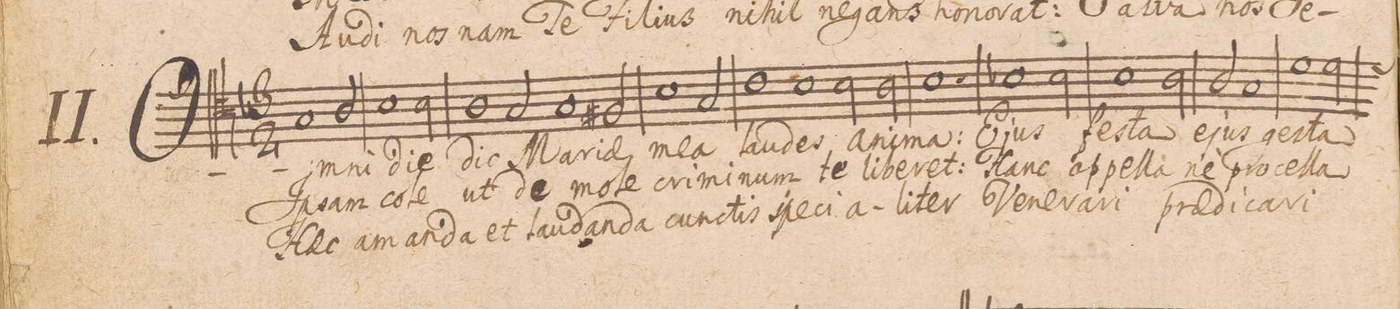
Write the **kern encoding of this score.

**kern	**text	**text	**text
*I"CANTVS.	*	*	*
*clefC4	*	*	*
*k[b-]	*	*	*
*M3/2	*	*	*
*	*null	*null	*null
1g	Om-	Ip-	Haec
2a/	-ni	-sam	a-
=2	=2	=2	=2
1b-	di-	co-	-man-
*2\right	*	*	*
2b-\	-e	-le	-da
=3	=3	=3	=3
1a	dic	ut	et
2g/	Ma-	de	lau-
=4-	=4-	=4-	=4-
1g	-ri-	mo-	-dan-
2f#X/	-ae	-le	-da
=5	=5	=5	=5
1b-	me-	cri-	cun-
2g/	-a	-mi-	-ctis
=6	=6	=6	=6
1cc	lau-	-num	spe-
2b-\	-des	te	-ci-
=7-	=7-	=7-	=7-
1b-	a-	li-	-a-
2a\	-ni-	-be-	-li-
=8	=8	=8	=8
1.b-	-ma:	-ret:	-ter
=9	=9	=9	=9
1b-X	E-	Hanc	Ve-
2b-\	-jus	ap-	-ne-
=10	=10	=10	=10
1b-	fes-	-pel-	-ra-
2a\	-ta	-la	-ri
=11	=11	=11	=11
2a/	e-	ne	prae-
1g	-jus	pro-	-di-
=12	=12	=12	=12
1dd	ges-	-cel-	-ca-
2dd\	-ta	-la	-ri
*custos:d	*	*	*
=13	=13	=13	=13
*-	*-	*-	*-
